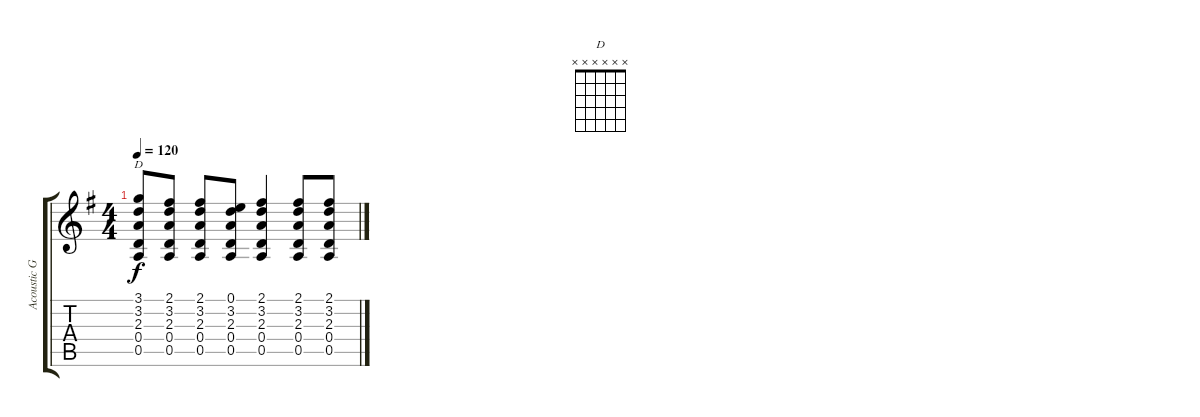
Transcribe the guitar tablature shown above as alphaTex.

\track ("Acoustic Guitar" "Acoustic G") {instrument acousticguitarsteel}
\staff {score tabs}
\tuning (E4 B3 G3 D3 A2 E2) {hide}
\chord ("D" x x x x x x)
\ts (4 4)
\tempo 120
\clef g2
\ks g
(3.1 3.2 2.3 0.4 0.5).8{ch "D" dy f} (2.1 3.2 2.3 0.4 0.5).8 (2.1 3.2 2.3 0.4 0.5).8 (0.1 3.2 2.3 0.4 0.5).8 (2.1 3.2 2.3 0.4 0.5).4 (2.1 3.2 2.3 0.4 0.5).8 (2.1 3.2 2.3 0.4 0.5).8
